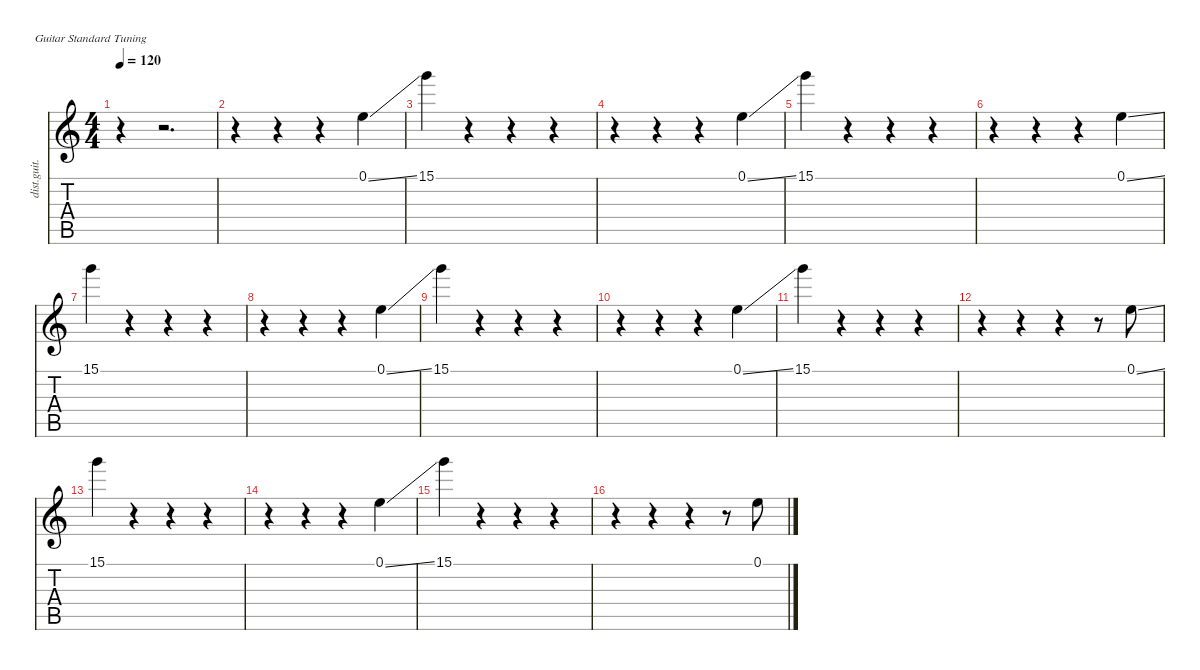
\defaultSystemsLayout 4
\hideDynamics
\bracketExtendMode nobrackets
\otherSystemsTrackNameOrientation horizontal
\track ("Whammy" "dist.guit.") {instrument distortionguitar}
\staff {score tabs}
\tuning (E4 B3 G3 D3 A2 E2)
\ts (4 4)
\tempo 120
\clef g2
\ks c
r.4{dy f instrument distortionguitar beam Down} r.2{d beam Down} |
r.4{beam Down} r.4{beam Down} r.4{beam Down} 0.1{ss}.4{beam Down} |
15.1.4{beam Down} r.4{beam Down} r.4{beam Down} r.4{beam Down} |
r.4{beam Down} r.4{beam Down} r.4{beam Down} 0.1{ss}.4{beam Down} |
15.1.4{beam Down} r.4{beam Down} r.4{beam Down} r.4{beam Down} |
r.4{beam Down} r.4{beam Down} r.4{beam Down} 0.1{ss}.4{beam Down} |
15.1.4{beam Down} r.4{beam Down} r.4{beam Down} r.4{beam Down} |
r.4{beam Down} r.4{beam Down} r.4{beam Down} 0.1{ss}.4{beam Down} |
15.1.4{beam Down} r.4{beam Down} r.4{beam Down} r.4{beam Down} |
r.4{beam Down} r.4{beam Down} r.4{beam Down} 0.1{ss}.4{beam Down} |
15.1.4{beam Down} r.4{beam Down} r.4{beam Down} r.4{beam Down} |
r.4{beam Down} r.4{beam Down} r.4{beam Down} r.8{beam Down} 0.1{ss}.8{beam Down} |
15.1.4{beam Down} r.4{beam Down} r.4{beam Down} r.4{beam Down} |
r.4{beam Down} r.4{beam Down} r.4{beam Down} 0.1{ss}.4{beam Down} |
15.1.4{beam Down} r.4{beam Down} r.4{beam Down} r.4{beam Down} |
r.4{beam Down} r.4{beam Down} r.4{beam Down} r.8{beam Down} 0.1{ss}.8{beam Down}
